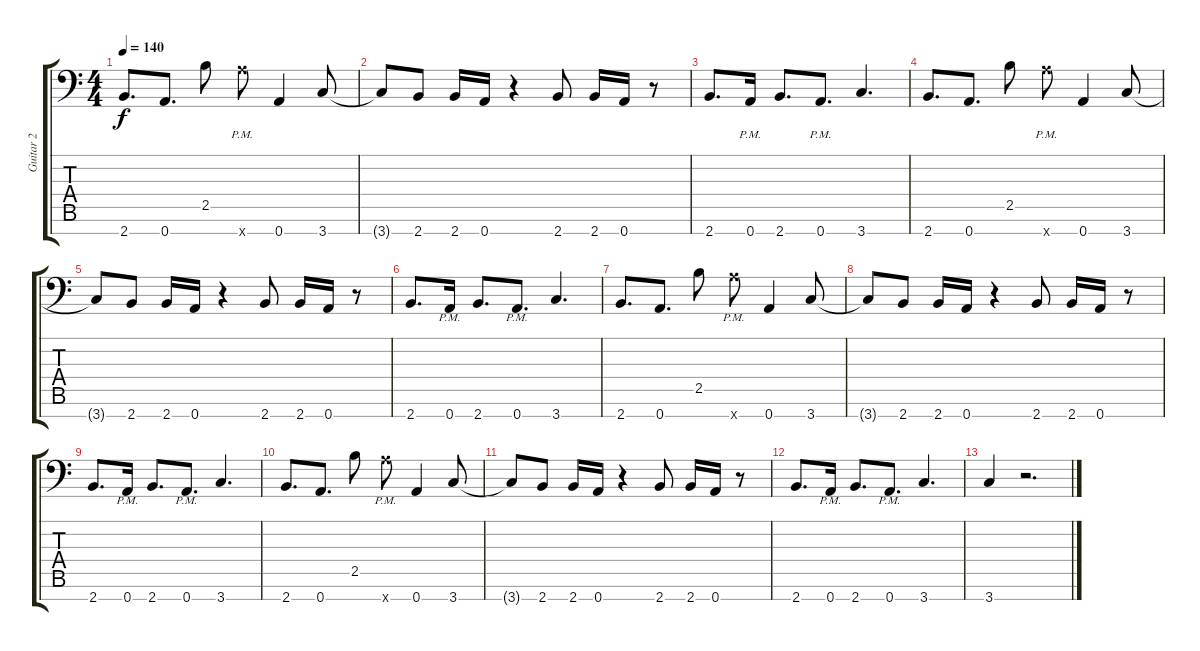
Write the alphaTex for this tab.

\track ("Guitar 2" "Guitar 2") {instrument distortionguitar}
\staff {score tabs}
\tuning (E4 B3 G3 D3 A2 E2 A1) {hide}
\ts (4 4)
\tempo 140
\clef f4
\ks c
2.7.8{d dy f} 0.7.8{d} 2.5.8 12.7{pm x}.8 0.7.4 3.7.8 |
3.7{t}.8 2.7.8 2.7.16 0.7.16 r.4 2.7.8 2.7.16 0.7.16 r.8 |
2.7.8{d} 0.7{pm}.16 2.7.8{d} 0.7{pm}.8{d} 3.7.4{d} |
2.7.8{d} 0.7.8{d} 2.5.8 12.7{pm x}.8 0.7.4 3.7.8 |
3.7{t}.8 2.7.8 2.7.16 0.7.16 r.4 2.7.8 2.7.16 0.7.16 r.8 |
2.7.8{d} 0.7{pm}.16 2.7.8{d} 0.7{pm}.8{d} 3.7.4{d} |
2.7.8{d} 0.7.8{d} 2.5.8 12.7{pm x}.8 0.7.4 3.7.8 |
3.7{t}.8 2.7.8 2.7.16 0.7.16 r.4 2.7.8 2.7.16 0.7.16 r.8 |
2.7.8{d} 0.7{pm}.16 2.7.8{d} 0.7{pm}.8{d} 3.7.4{d} |
2.7.8{d} 0.7.8{d} 2.5.8 12.7{pm x}.8 0.7.4 3.7.8 |
3.7{t}.8 2.7.8 2.7.16 0.7.16 r.4 2.7.8 2.7.16 0.7.16 r.8 |
2.7.8{d} 0.7{pm}.16 2.7.8{d} 0.7{pm}.8{d} 3.7.4{d} |
3.7.4 r.2{d}
